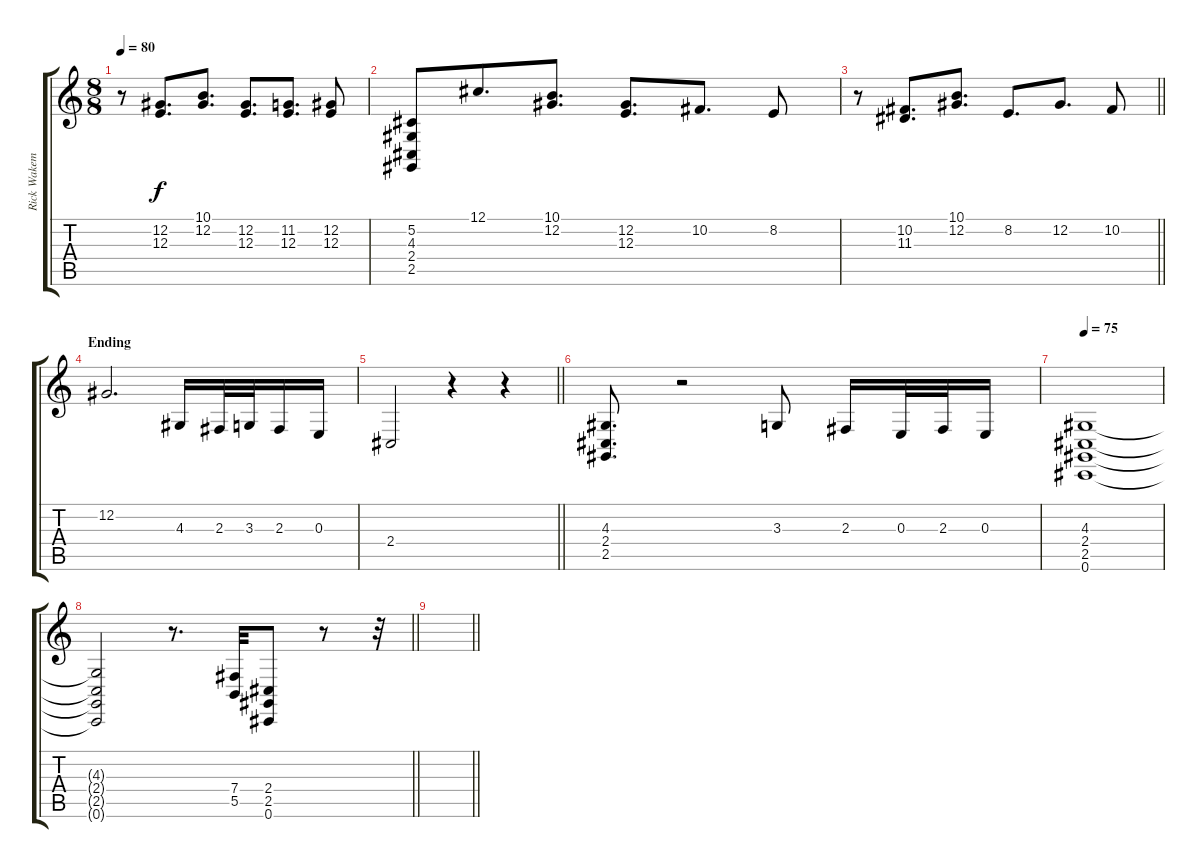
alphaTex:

\track ("Rick Wakeman (Piano)" "Rick Wakem") {instrument acousticgrandpiano}
\staff {score tabs}
\tuning (Db4 Ab3 E3 B2 Gb2 Db2) {hide}
\ts (8 8)
\tempo 80
\clef g2
\ks c
r.8{dy f} (12.2 12.3).8{d} (10.1 12.2).8{d} (12.2 12.3).8{d} (11.2 12.3).8{d} (12.2 12.3).8 |
(5.2 4.3 2.4 2.5).8 12.1.8{d} (10.1 12.2).8{d} (12.2 12.3).8{d} 10.2.8{d} 8.2.8 |
\barLineRight lightlight
r.8 (10.2 11.3).8{d} (10.1 12.2).8{d} 8.2.8{d} 12.2.8{d} 10.2.8 |
\section ("" "Ending ")
12.2.2{d} 4.3.16 2.3.32 3.3.32 2.3.16 0.3.16 |
\barLineRight lightlight
2.4.2 r.4 r.4 |
(4.3 2.4 2.5).8{d} r.2 3.3.8 2.3.16 0.3.32 2.3.32 0.3.16 |
\tempo 75
(4.3 2.4 2.5 0.6).1 |
\barLineRight lightlight
(4.3{t} 2.4{t} 2.5{t} 0.6{t}).2 r.8{d} (7.4 5.5).32 (2.4 2.5 0.6).8 r.8 r.32 |
\barLineRight lightlight
